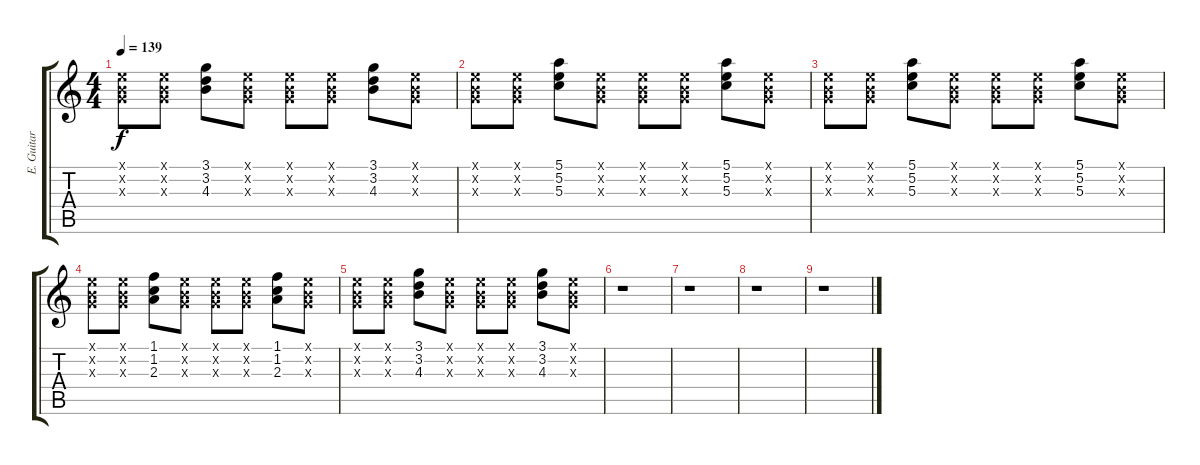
\track ("E. Guitar I" "E. Guitar ") {instrument electricguitarclean}
\staff {score tabs}
\tuning (E4 B3 G3 D3 A2 E2) {hide}
\ts (4 4)
\tempo 139
\clef g2
\ks aminor
(0.1{x} 0.2{x} 0.3{x}).8{dy f} (0.1{x} 0.2{x} 0.3{x}).8 (3.1 3.2 4.3).8 (0.1{x} 0.2{x} 0.3{x}).8 (0.1{x} 0.2{x} 0.3{x}).8 (0.1{x} 0.2{x} 0.3{x}).8 (3.1 3.2 4.3).8 (0.1{x} 0.2{x} 0.3{x}).8 |
(0.1{x} 0.2{x} 0.3{x}).8 (0.1{x} 0.2{x} 0.3{x}).8 (5.1 5.2 5.3).8 (0.1{x} 0.2{x} 0.3{x}).8 (0.1{x} 0.2{x} 0.3{x}).8 (0.1{x} 0.2{x} 0.3{x}).8 (5.1 5.2 5.3).8 (0.1{x} 0.2{x} 0.3{x}).8 |
(0.1{x} 0.2{x} 0.3{x}).8 (0.1{x} 0.2{x} 0.3{x}).8 (5.1 5.2 5.3).8 (0.1{x} 0.2{x} 0.3{x}).8 (0.1{x} 0.2{x} 0.3{x}).8 (0.1{x} 0.2{x} 0.3{x}).8 (5.1 5.2 5.3).8 (0.1{x} 0.2{x} 0.3{x}).8 |
(0.1{x} 0.2{x} 0.3{x}).8 (0.1{x} 0.2{x} 0.3{x}).8 (1.1 1.2 2.3).8 (0.1{x} 0.2{x} 0.3{x}).8 (0.1{x} 0.2{x} 0.3{x}).8 (0.1{x} 0.2{x} 0.3{x}).8 (1.1 1.2 2.3).8 (0.1{x} 0.2{x} 0.3{x}).8 |
(0.1{x} 0.2{x} 0.3{x}).8 (0.1{x} 0.2{x} 0.3{x}).8 (3.1 3.2 4.3).8 (0.1{x} 0.2{x} 0.3{x}).8 (0.1{x} 0.2{x} 0.3{x}).8 (0.1{x} 0.2{x} 0.3{x}).8 (3.1 3.2 4.3).8 (0.1{x} 0.2{x} 0.3{x}).8 |
r.1 |
r.1 |
r.1 |
r.1
